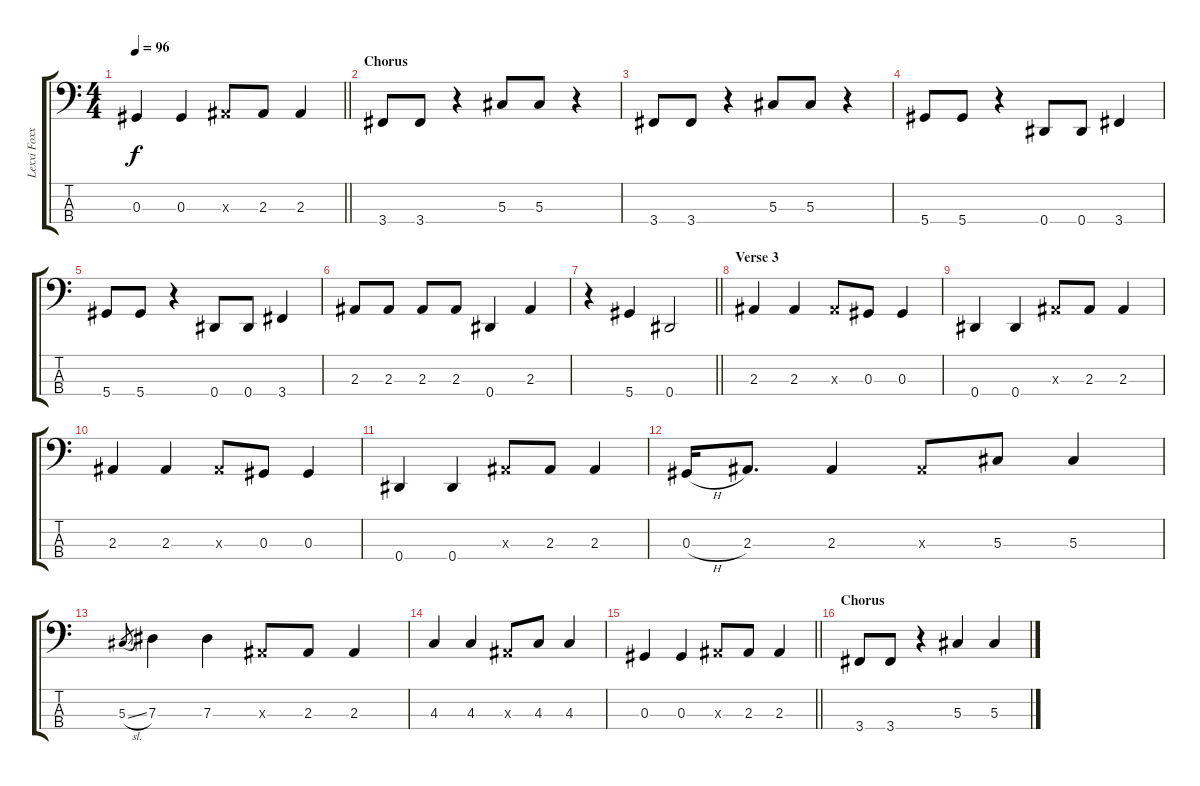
\track ("Lexxi Foxxx" "Lexxi Foxx") {instrument electricbassfinger}
\staff {score tabs}
\tuning (Gb2 Db2 Ab1 Eb1) {hide}
\ts (4 4)
\tempo 96
\clef f4
\barLineRight lightlight
\ks c
0.3.4{dy f} 0.3.4 2.3{x}.8 2.3.8 2.3.4 |
\section ("" "Chorus")
3.4.8 3.4.8 r.4 5.3.8 5.3.8 r.4 |
3.4.8 3.4.8 r.4 5.3.8 5.3.8 r.4 |
5.4.8 5.4.8 r.4 0.4.8 0.4.8 3.4.4 |
5.4.8 5.4.8 r.4 0.4.8 0.4.8 3.4.4 |
2.3.8 2.3.8 2.3.8 2.3.8 0.4.4 2.3.4 |
\barLineRight lightlight
r.4 5.4.4 0.4.2 |
\section ("" "Verse 3")
2.3.4 2.3.4 2.3{x}.8 0.3.8 0.3.4 |
0.4.4 0.4.4 2.3{x}.8 2.3.8 2.3.4 |
2.3.4 2.3.4 2.3{x}.8 0.3.8 0.3.4 |
0.4.4 0.4.4 2.3{x}.8 2.3.8 2.3.4 |
0.3{h}.16 2.3.8{d} 2.3.4 2.3{x}.8 5.3.8 5.3.4 |
5.3{sl}.8{gr} 7.3.4 7.3.4 2.3{x}.8 2.3.8 2.3.4 |
4.3.4 4.3.4 2.3{x}.8 4.3.8 4.3.4 |
\barLineRight lightlight
0.3.4 0.3.4 2.3{x}.8 2.3.8 2.3.4 |
\section ("" "Chorus")
3.4.8 3.4.8 r.4 5.3.4 5.3.4
